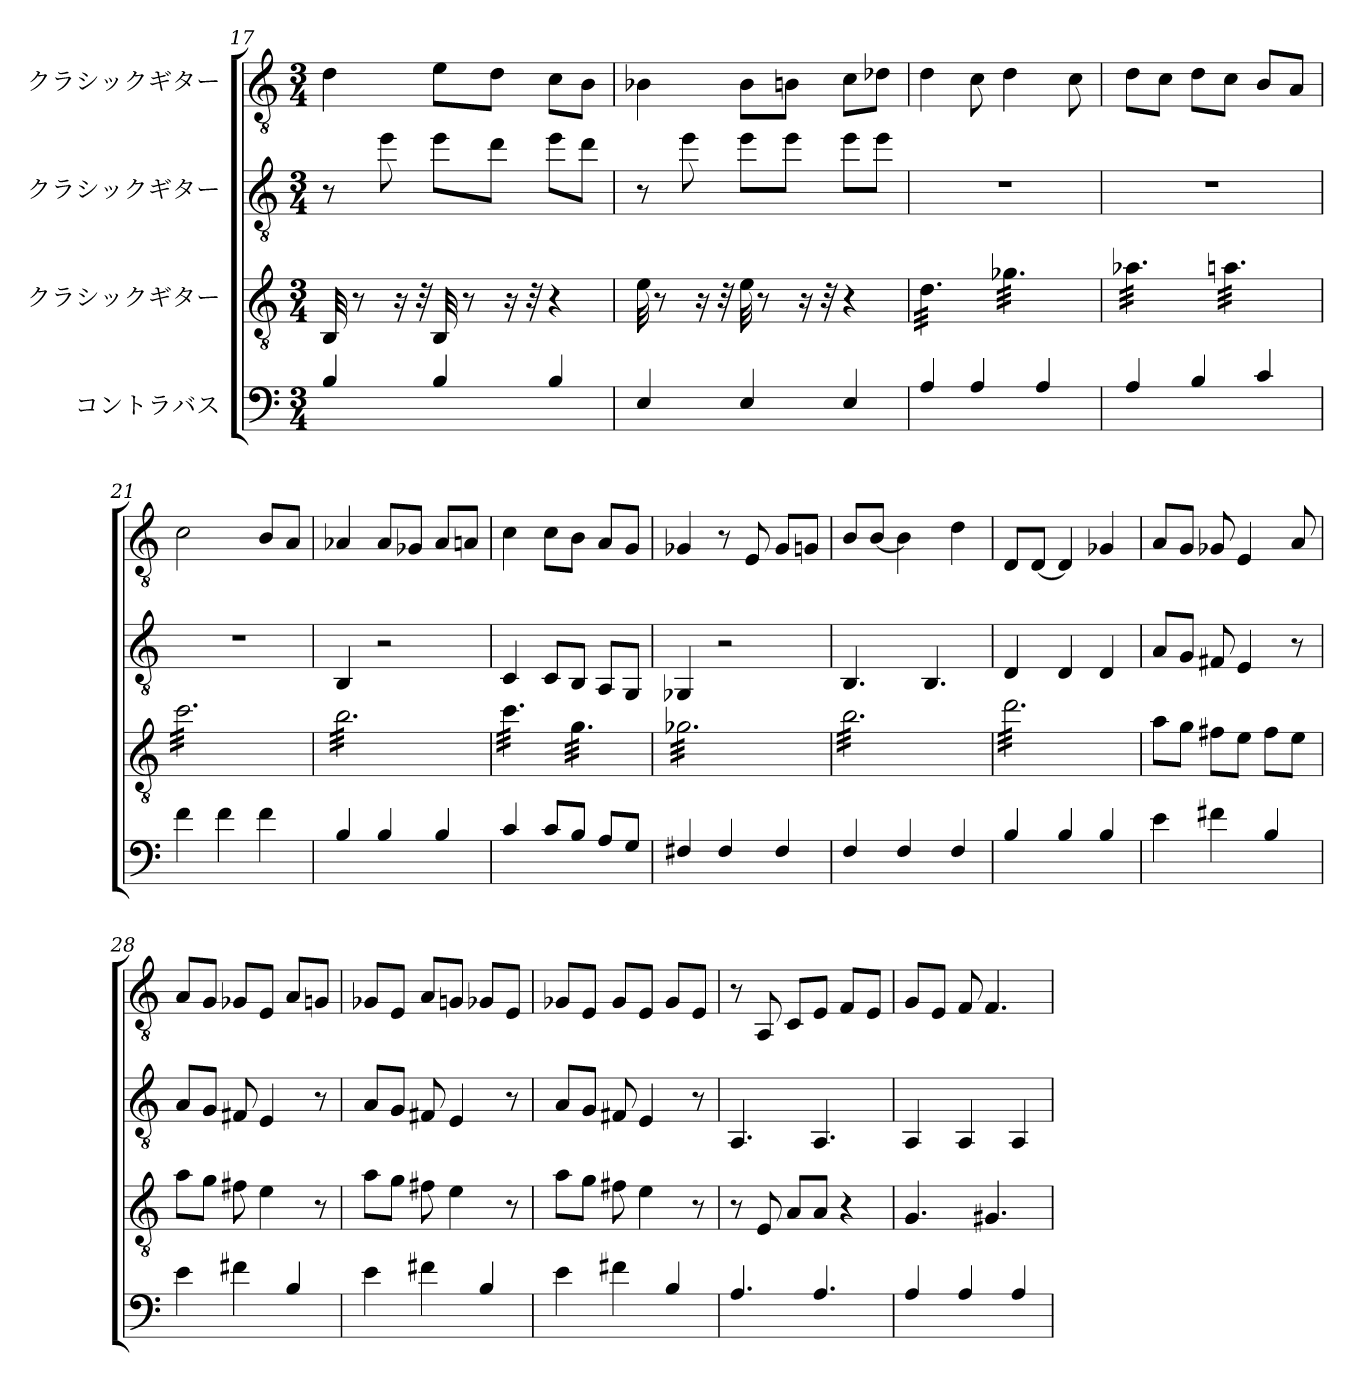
**kern	**kern	**kern	**kern
*part4	*part3	*part2	*part1
*staff4	*staff3	*staff2	*staff1
*I"コントラバス	*I"クラシックギター	*I"クラシックギター	*I"クラシックギター
*clefF4	*clefGv2	*clefGv2	*clefGv2
*ITrd7c12	*	*	*
*k[]	*k[]	*k[]	*k[]
*M3/4	*M3/4	*M3/4	*M3/4
=17	=17	=17	=17
4BB/	32BB/	8r	4d\
.	8r	.	.
.	.	8ee\	.
.	16r	.	.
.	32r	.	.
4BB/	32BB/	8ee\L	8e\L
.	8r	.	.
.	.	8dd\J	8d\J
.	16r	.	.
.	32r	.	.
4BB/	4r	8ee\L	8c\L
.	.	8dd\J	8B\J
!!LO:LB:g=z
=18	=18	=18	=18
4EE/	32e\	8r	4B-X\
.	8r	.	.
.	.	8ee\	.
.	16r	.	.
.	32r	.	.
4EE/	32e\	8ee\L	8B-\L
.	8r	.	.
.	.	8ee\J	8Bn\J
.	16r	.	.
.	32r	.	.
4EE/	4r	8ee\L	8c\L
.	.	8ee\J	8d-X\J
=19	=19	=19	=19
*	*tremolo	*	*
4AA/	32d\LLL	2.r	4d\
.	32d\	.	.
.	32d\	.	.
.	32d\	.	.
.	32d\	.	.
.	32d\	.	.
.	32d\	.	.
.	32d\	.	.
4AA/	32d\	.	8c\
.	32d\	.	.
.	32d\	.	.
.	32d\JJJ	.	.
.	32g-X\LLL	.	4d\
.	32g-X\	.	.
.	32g-X\	.	.
.	32g-X\	.	.
4AA/	32g-X\	.	.
.	32g-X\	.	.
.	32g-X\	.	.
.	32g-X\	.	.
.	32g-X\	.	8c\
.	32g-X\	.	.
.	32g-X\	.	.
.	32g-X\JJJ	.	.
=20	=20	=20	=20
4AA/	32a-X\LLL	2.r	8d\L
.	32a-X\	.	.
.	32a-X\	.	.
.	32a-X\	.	.
.	32a-X\	.	8c\J
.	32a-X\	.	.
.	32a-X\	.	.
.	32a-X\	.	.
4BB/	32a-X\	.	8d\L
.	32a-X\	.	.
.	32a-X\	.	.
.	32a-X\JJJ	.	.
.	32an\LLL	.	8c\J
.	32an\	.	.
.	32an\	.	.
.	32an\	.	.
4C/	32an\	.	8B/L
.	32an\	.	.
.	32an\	.	.
.	32an\	.	.
.	32an\	.	8A/J
.	32an\	.	.
.	32an\	.	.
.	32an\JJJ	.	.
=21	=21	=21	=21
4F\	32cc\LLL	2.r	2c\
.	32cc\	.	.
.	32cc\	.	.
.	32cc\	.	.
.	32cc\	.	.
.	32cc\	.	.
.	32cc\	.	.
.	32cc\	.	.
4F\	32cc\	.	.
.	32cc\	.	.
.	32cc\	.	.
.	32cc\	.	.
.	32cc\	.	.
.	32cc\	.	.
.	32cc\	.	.
.	32cc\	.	.
4F\	32cc\	.	8B/L
.	32cc\	.	.
.	32cc\	.	.
.	32cc\	.	.
.	32cc\	.	8A/J
.	32cc\	.	.
.	32cc\	.	.
.	32cc\JJJ	.	.
=22	=22	=22	=22
4BB/	32b\LLL	4BB/	4A-X/
.	32b\	.	.
.	32b\	.	.
.	32b\	.	.
.	32b\	.	.
.	32b\	.	.
.	32b\	.	.
.	32b\	.	.
4BB/	32b\	2r	8A-/L
.	32b\	.	.
.	32b\	.	.
.	32b\	.	.
.	32b\	.	8G-X/J
.	32b\	.	.
.	32b\	.	.
.	32b\	.	.
4BB/	32b\	.	8A-/L
.	32b\	.	.
.	32b\	.	.
.	32b\	.	.
.	32b\	.	8An/J
.	32b\	.	.
.	32b\	.	.
.	32b\JJJ	.	.
=23	=23	=23	=23
4C/	32cc\LLL	4C/	4c\
.	32cc\	.	.
.	32cc\	.	.
.	32cc\	.	.
.	32cc\	.	.
.	32cc\	.	.
.	32cc\	.	.
.	32cc\	.	.
8C/L	32cc\	8C/L	8c\L
.	32cc\	.	.
.	32cc\	.	.
.	32cc\JJJ	.	.
8BB/J	32g\LLL	8BB/J	8B\J
.	32g\	.	.
.	32g\	.	.
.	32g\	.	.
8AA/L	32g\	8AA/L	8A/L
.	32g\	.	.
.	32g\	.	.
.	32g\	.	.
8GG/J	32g\	8GG/J	8G/J
.	32g\	.	.
.	32g\	.	.
.	32g\JJJ	.	.
!!LO:LB:g=z
=24	=24	=24	=24
4FF#X/	32g-X\LLL	4GG-X/	4G-X/
.	32g-X\	.	.
.	32g-X\	.	.
.	32g-X\	.	.
.	32g-X\	.	.
.	32g-X\	.	.
.	32g-X\	.	.
.	32g-X\	.	.
4FF#/	32g-X\	2r	8r
.	32g-X\	.	.
.	32g-X\	.	.
.	32g-X\	.	.
.	32g-X\	.	8E/
.	32g-X\	.	.
.	32g-X\	.	.
.	32g-X\	.	.
4FF#/	32g-X\	.	8G-/L
.	32g-X\	.	.
.	32g-X\	.	.
.	32g-X\	.	.
.	32g-X\	.	8Gn/J
.	32g-X\	.	.
.	32g-X\	.	.
.	32g-X\JJJ	.	.
=25	=25	=25	=25
4FF/	32b\LLL	4.BB/	8B/L
.	32b\	.	.
.	32b\	.	.
.	32b\	.	.
.	32b\	.	[8B/J
.	32b\	.	.
.	32b\	.	.
.	32b\	.	.
4FF/	32b\	.	4B\]
.	32b\	.	.
.	32b\	.	.
.	32b\	.	.
.	32b\	4.BB/	.
.	32b\	.	.
.	32b\	.	.
.	32b\	.	.
4FF/	32b\	.	4d\
.	32b\	.	.
.	32b\	.	.
.	32b\	.	.
.	32b\	.	.
.	32b\	.	.
.	32b\	.	.
.	32b\JJJ	.	.
=26	=26	=26	=26
4BB/	32dd\LLL	4D/	8D/L
.	32dd\	.	.
.	32dd\	.	.
.	32dd\	.	.
.	32dd\	.	[8D/J
.	32dd\	.	.
.	32dd\	.	.
.	32dd\	.	.
4BB/	32dd\	4D/	4D/]
.	32dd\	.	.
.	32dd\	.	.
.	32dd\	.	.
.	32dd\	.	.
.	32dd\	.	.
.	32dd\	.	.
.	32dd\	.	.
4BB/	32dd\	4D/	4G-X/
.	32dd\	.	.
.	32dd\	.	.
.	32dd\	.	.
.	32dd\	.	.
.	32dd\	.	.
.	32dd\	.	.
.	32dd\JJJ	.	.
*	*Xtremolo	*	*
=27	=27	=27	=27
4E\	8a\L	8A/L	8A/L
.	8g\J	8G/J	8G/J
4F#X\	8f#X\L	8F#X/	8G-X/
.	8e\J	4E/	4E/
4BB/	8f#\L	.	.
.	8e\J	8r	8A/
=28	=28	=28	=28
4E\	8a\L	8A/L	8A/L
.	8g\J	8G/J	8G/J
4F#X\	8f#X\	8F#X/	8G-X/L
.	4e\	4E/	8E/J
4BB/	.	.	8A/L
.	8r	8r	8Gn/J
!!LO:PB:g=z
=29	=29	=29	=29
4E\	8a\L	8A/L	8G-X/L
.	8g\J	8G/J	8E/J
4F#X\	8f#X\	8F#X/	8A/L
.	4e\	4E/	8Gn/J
4BB/	.	.	8G-X/L
.	8r	8r	8E/J
=30	=30	=30	=30
4E\	8a\L	8A/L	8G-X/L
.	8g\J	8G/J	8E/J
4F#X\	8f#X\	8F#X/	8G-/L
.	4e\	4E/	8E/J
4BB/	.	.	8G-/L
.	8r	8r	8E/J
=31	=31	=31	=31
4.AA/	8r	4.AA/	8r
.	8E/	.	8AA/
.	8A/L	.	8C/L
4.AA/	8A/J	4.AA/	8E/J
.	4r	.	8F/L
.	.	.	8E/J
=32	=32	=32	=32
4AA/	4.G/	4AA/	8G/L
.	.	.	8E/J
4AA/	.	4AA/	8F/
.	4.G#X/	.	4.F/
4AA/	.	4AA/	.
=	=	=	=
*-	*-	*-	*-
